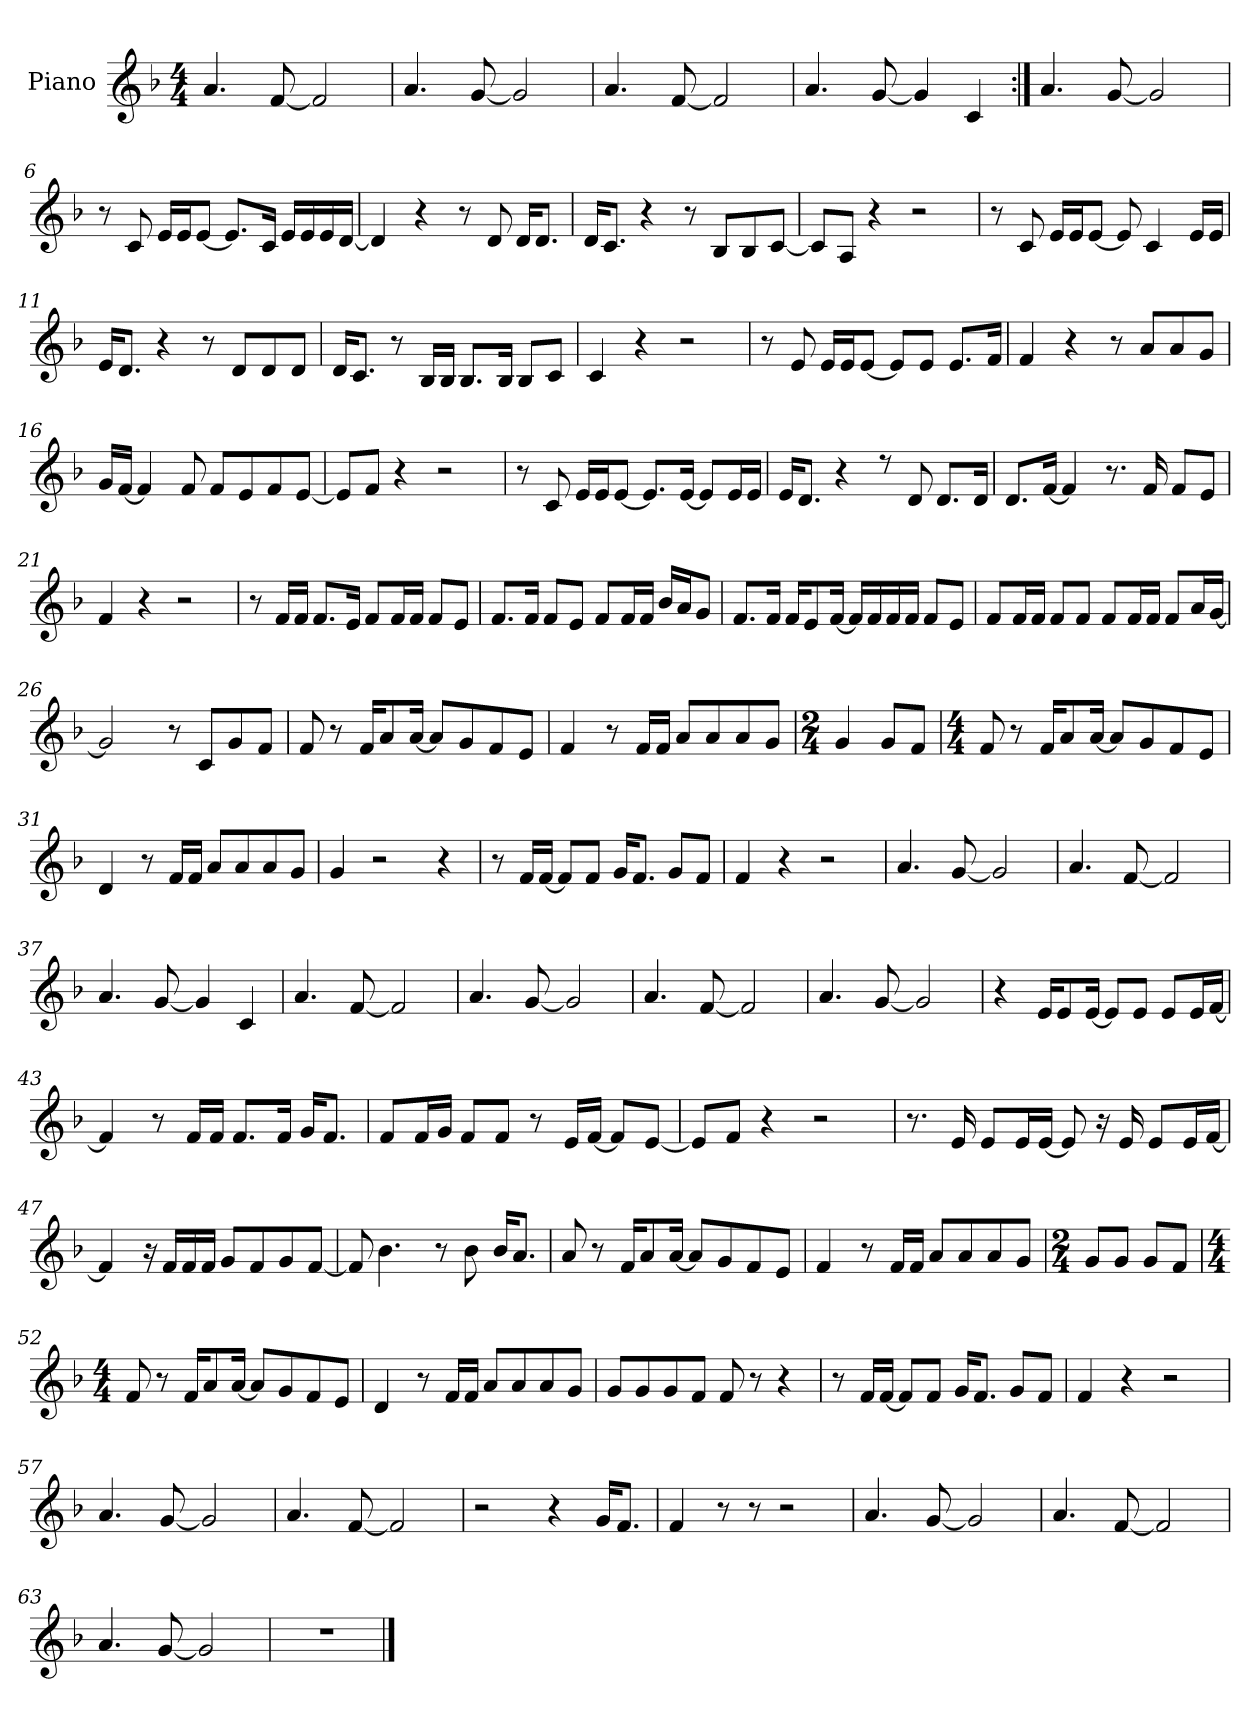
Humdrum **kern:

**kern
*part1
*staff1
*I"Piano
*I'Pno.
*clefG2
*k[b-]
*M4/4
*MM92
=1
4.a/
[8f/
2f/]
=2
4.a/
[8g/
2g/]
=3
4.a/
[8f/
2f/]
=4
4.a/
[8g/
4g/]
4c/
=5:|!
4.a/
[8g/
2g/]
!!LO:LB:g=z
=6
8r
8c/
16e/LL
16e/J
[8e/J
8.e/L]
16c/Jk
16e/LL
16e/
16e/
[16d/JJ
=7
4d/]
4r
8r
8d/
16d/KL
8.d/J
=8
16d/KL
8.c/J
4r
8r
8B-/L
8B-/
[8c/J
=9
8c/L]
8A/J
4r
2r
!!LO:LB:g=z
=10
8r
8c/
16e/LL
16e/J
[8e/J
8e/]
4c/
16e/LL
16e/JJ
=11
16e/KL
8.d/J
4r
8r
8d/L
8d/
8d/J
=12
16d/KL
8.c/J
8r
16B-/LL
16B-/JJ
8.B-/L
16B-/Jk
8B-/L
8c/J
=13
4c/
4r
2r
!!LO:LB:g=z
=14
8r
8e/
16e/LL
16e/J
[8e/J
8e/L]
8e/J
8.e/L
16f/Jk
=15
4f/
4r
8r
8a/L
8a/
8g/J
=16
16g/LL
[16f/JJ
4f/]
8f/
8f/L
8e/
8f/
[8e/J
=17
8e/L]
8f/J
4r
2r
!!LO:LB:g=z
=18
8r
8c/
16e/LL
16e/J
[8e/J
8.e/L]
[16e/Jk
8e/L]
16e/L
16e/JJ
=19
16e/KL
8.d/J
4r
8rcc
8d/
8.d/L
16d/Jk
=20
8.d/L
[16f/Jk
4f/]
8.r
16f/
8f/L
8e/J
=21
4f/
4r
2r
!!LO:LB:g=z
=22
8r
16f/LL
16f/JJ
8.f/L
16e/Jk
8f/L
16f/L
16f/JJ
8f/L
8e/J
=23
8.f/L
16f/Jk
8f/L
8e/J
8f/L
16f/L
16f/JJ
16b-/LL
16a/J
8g/J
=24
8.f/L
16f/Jk
16f/KL
8e/
[16f/Jk
16f/LL]
16f/
16f/
16f/JJ
8f/L
8e/J
!!LO:LB:g=z
=25
8f/L
16f/L
16f/JJ
8f/L
8f/J
8f/L
16f/L
16f/JJ
8f/L
16a/L
[16g/JJ
=26
2g/]
8r
8c/L
8g/
8f/J
=27
8f/
8r
16f/KL
8a/
[16a/Jk
8a/L]
8g/
8f/
8e/J
=28
4f/
8r
16f/LL
16f/JJ
8a/L
8a/
8a/
8g/J
!!LO:LB:g=z
=29
*M2/4
4g/
8g/L
8f/J
=30
*M4/4
8f/
8r
16f/KL
8a/
[16a/Jk
8a/L]
8g/
8f/
8e/J
=31
4d/
8r
16f/LL
16f/JJ
8a/L
8a/
8a/
8g/J
=32
4g/
2r
4r
!!LO:LB:g=z
=33
8r
16f/LL
[16f/JJ
8f/L]
8f/J
16g/KL
8.f/J
8g/L
8f/J
=34
4f/
4r
2r
=35
4.a/
[8g/
2g/]
=36
4.a/
[8f/
2f/]
=37
4.a/
[8g/
4g/]
4c/
=38
4.a/
[8f/
2f/]
!!LO:LB:g=z
=39
4.a/
[8g/
2g/]
=40
4.a/
[8f/
2f/]
=41
4.a/
[8g/
2g/]
=42
4r
16e/KL
8e/
[16e/Jk
8e/L]
8e/J
8e/L
16e/L
[16f/JJ
=43
4f/]
8r
16f/LL
16f/JJ
8.f/L
16f/Jk
16g/KL
8.f/J
!!LO:PB:g=z
=44
8f/L
16f/L
16g/JJ
8f/L
8f/J
8r
16e/LL
[16f/JJ
8f/L]
[8e/J
=45
8e/L]
8f/J
4r
2r
=46
8.r
16e/
8e/L
16e/L
[16e/JJ
8e/]
16r
16e/
8e/L
16e/L
[16f/JJ
=47
4f/]
16r
16f/LL
16f/
16f/JJ
8g/L
8f/
8g/
[8f/J
!!LO:LB:g=z
=48
8f/]
4.b-\
8r
8b-\
16b-/KL
8.a/J
=49
8a/
8r
16f/KL
8a/
[16a/Jk
8a/L]
8g/
8f/
8e/J
=50
4f/
8r
16f/LL
16f/JJ
8a/L
8a/
8a/
8g/J
=51
*M2/4
8g/L
8g/J
8g/L
8f/J
!!LO:LB:g=z
=52
*M4/4
8f/
8r
16f/KL
8a/
[16a/Jk
8a/L]
8g/
8f/
8e/J
=53
4d/
8r
16f/LL
16f/JJ
8a/L
8a/
8a/
8g/J
=54
8g/L
8g/
8g/
8f/J
8f/
8r
4r
=55
8r
16f/LL
[16f/JJ
8f/L]
8f/J
16g/KL
8.f/J
8g/L
8f/J
!!LO:LB:g=z
=56
4f/
4r
2r
=57
4.a/
[8g/
2g/]
=58
4.a/
[8f/
2f/]
=59
2r
4r
16g/KL
8.f/J
=60
4f/
8r
8r
2r
=61
4.a/
[8g/
2g/]
!!LO:LB:g=z
=62
4.a/
[8f/
2f/]
=63
4.a/
[8g/
2g/]
=64
1r
==
*-
